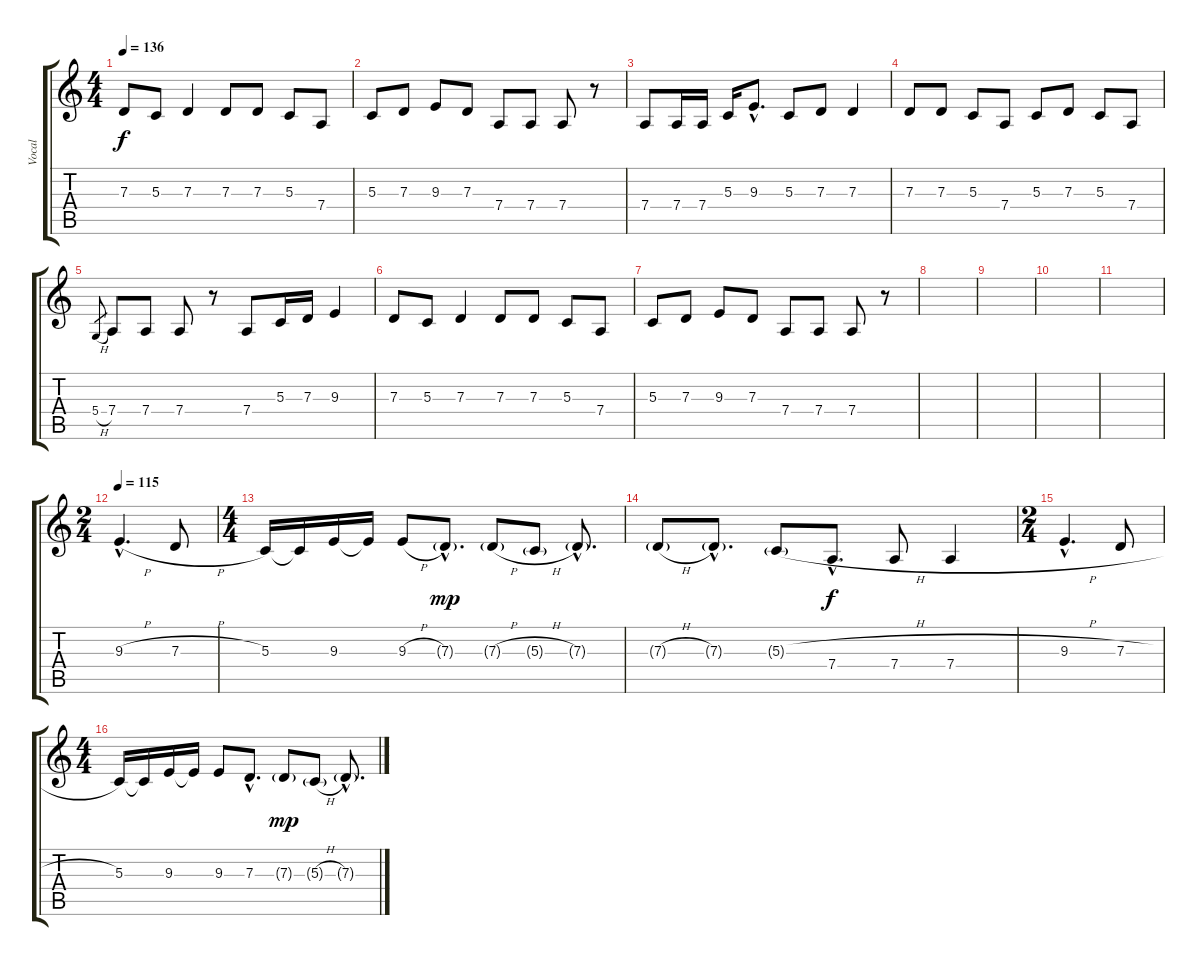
\track ("Vocal" "Vocal") {instrument choiraahs}
\staff {score tabs}
\tuning (E4 B3 G3 D3 A2 E2) {hide}
\ts (4 4)
\tempo 136
\clef g2
\ks c
7.3.8{dy f} 5.3.8 7.3.4 7.3.8 7.3.8 5.3.8 7.4.8 |
5.3.8 7.3.8 9.3.8 7.3.8 7.4.8 7.4.8 7.4.8 r.8 |
7.4.8 7.4.16 7.4.16 5.3.16 9.3{hac}.8{d} 5.3.8 7.3.8 7.3.4 |
7.3.8 7.3.8 5.3.8 7.4.8 5.3.8 7.3.8 5.3.8 7.4.8 |
5.4{h}.8{gr} 7.4.8 7.4.8 7.4.8 r.8 7.4.8 5.3.16 7.3.16 9.3.4 |
7.3.8 5.3.8 7.3.4 7.3.8 7.3.8 5.3.8 7.4.8 |
5.3.8 7.3.8 9.3.8 7.3.8 7.4.8 7.4.8 7.4.8 r.8 |
|
|
|
|
\ts (2 4)
\tempo 115
9.3{h hac}.4{d} 7.3{h}.8 |
\ts (4 4)
5.3.16 5.3{t}.16 9.3.16 9.3{t}.16 9.3{h}.8 7.3{g hac}.8{d dy mp} 7.3{h g}.8 5.3{h g}.8 7.3{g hac}.8{d} |
7.3{h g}.8 7.3{g hac}.8{d} 5.3{h g}.8 7.4{hac}.8{d dy f} 7.4.8 7.4.4 |
\ts (2 4)
9.3{h hac}.4{d} 7.3{h}.8 |
\ts (4 4)
5.3.16 5.3{t}.16 9.3.16 9.3{t}.16 9.3.8 7.3{hac}.8{d} 7.3{g}.8{dy mp} 5.3{h g}.8 7.3{g hac}.8{d}
